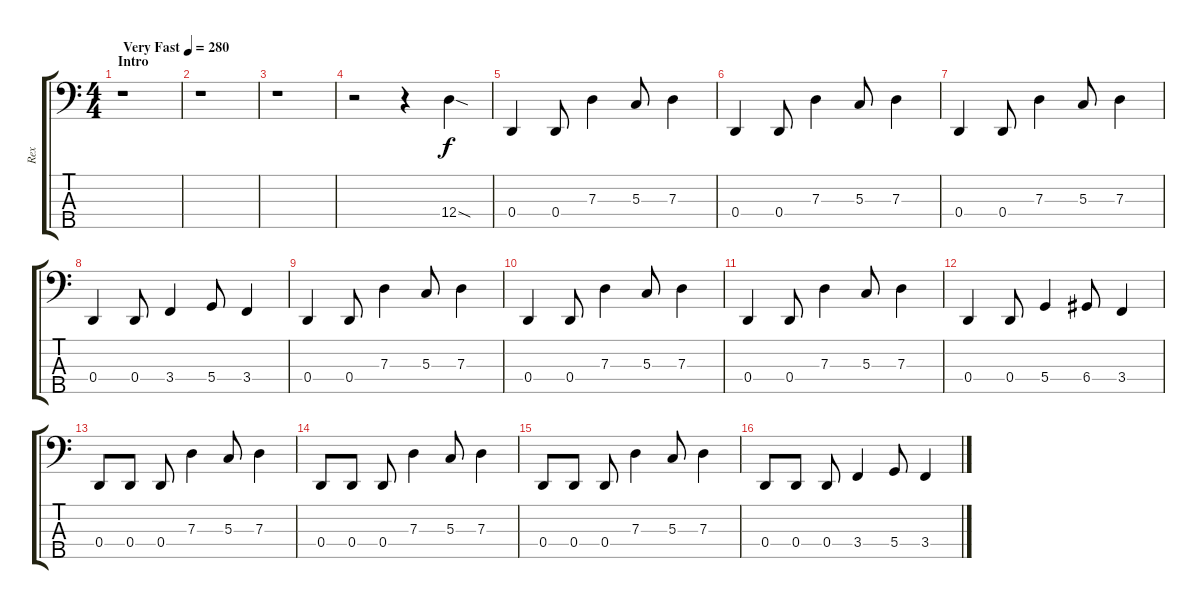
\track ("Rex" "Rex") {instrument electricbassfinger}
\staff {score tabs}
\tuning (F2 C2 G1 D1 A0) {hide}
\ts (4 4)
\section ("" "Intro")
\tempo (280 "Very Fast")
\clef f4
\ks c
r.1{dy f instrument electricbassfinger} |
r.1 |
r.1 |
r.2 r.4 12.4{sod}.4 |
0.4.4 0.4.8 7.3.4 5.3.8 7.3.4 |
0.4.4 0.4.8 7.3.4 5.3.8 7.3.4 |
0.4.4 0.4.8 7.3.4 5.3.8 7.3.4 |
0.4.4 0.4.8 3.4.4 5.4.8 3.4.4 |
0.4.4 0.4.8 7.3.4 5.3.8 7.3.4 |
0.4.4 0.4.8 7.3.4 5.3.8 7.3.4 |
0.4.4 0.4.8 7.3.4 5.3.8 7.3.4 |
0.4.4 0.4.8 5.4.4 6.4.8 3.4.4 |
0.4.8 0.4.8 0.4.8 7.3.4 5.3.8 7.3.4 |
0.4.8 0.4.8 0.4.8 7.3.4 5.3.8 7.3.4 |
0.4.8 0.4.8 0.4.8 7.3.4 5.3.8 7.3.4 |
0.4.8 0.4.8 0.4.8 3.4.4 5.4.8 3.4.4
